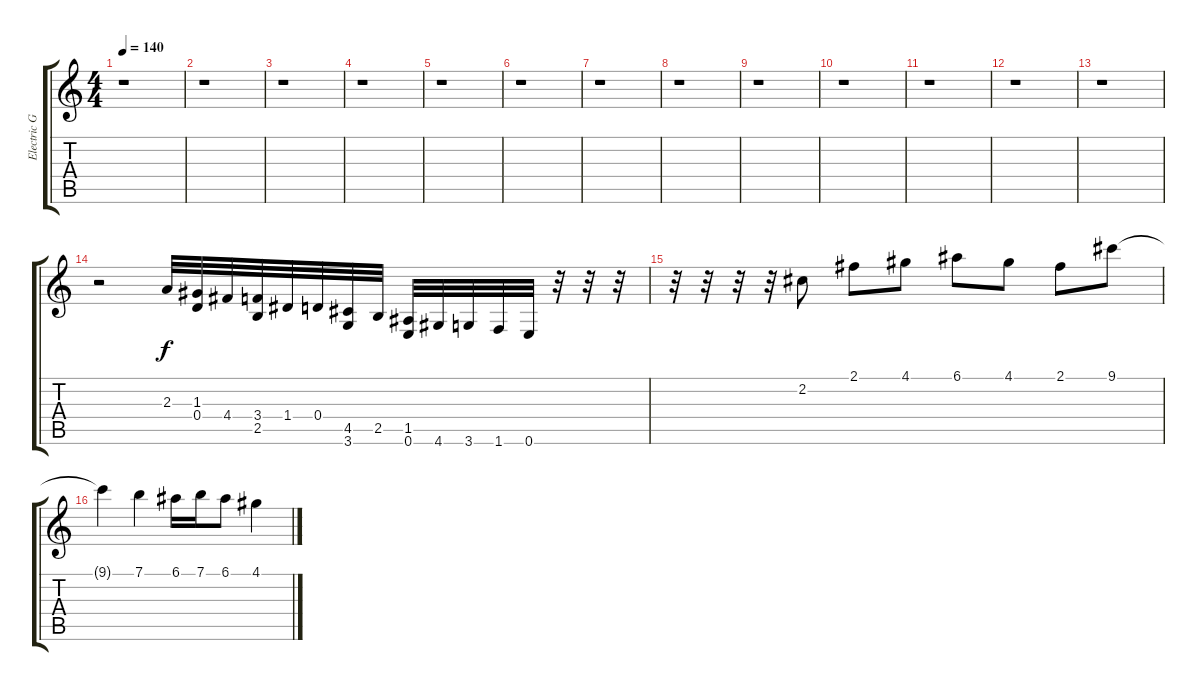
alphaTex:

\track ("Electric Guitar" "Electric G") {instrument distortionguitar}
\staff {score tabs}
\tuning (E4 B3 G3 D3 A2 E2) {hide}
\ts (4 4)
\tempo 140
\clef g2
\ks c
r.1{dy f} |
r.1 |
r.1 |
r.1 |
r.1 |
r.1 |
r.1 |
r.1 |
r.1 |
r.1 |
r.1 |
r.1 |
r.1 |
r.2 2.3.32 (1.3 0.4).32 4.4.32 (3.4 2.5).32 1.4.32 0.4.32 (4.5 3.6).32 2.5.32 (1.5 0.6).32 4.6.32 3.6.32 1.6.32 0.6.32 r.32 r.32 r.32 |
r.32 r.32 r.32 r.32 2.2.8 2.1.8 4.1.8 6.1.8 4.1.8 2.1.8 9.1.8 |
9.1{t}.4 7.1.4 6.1.16 7.1.16 6.1.8 4.1.4
